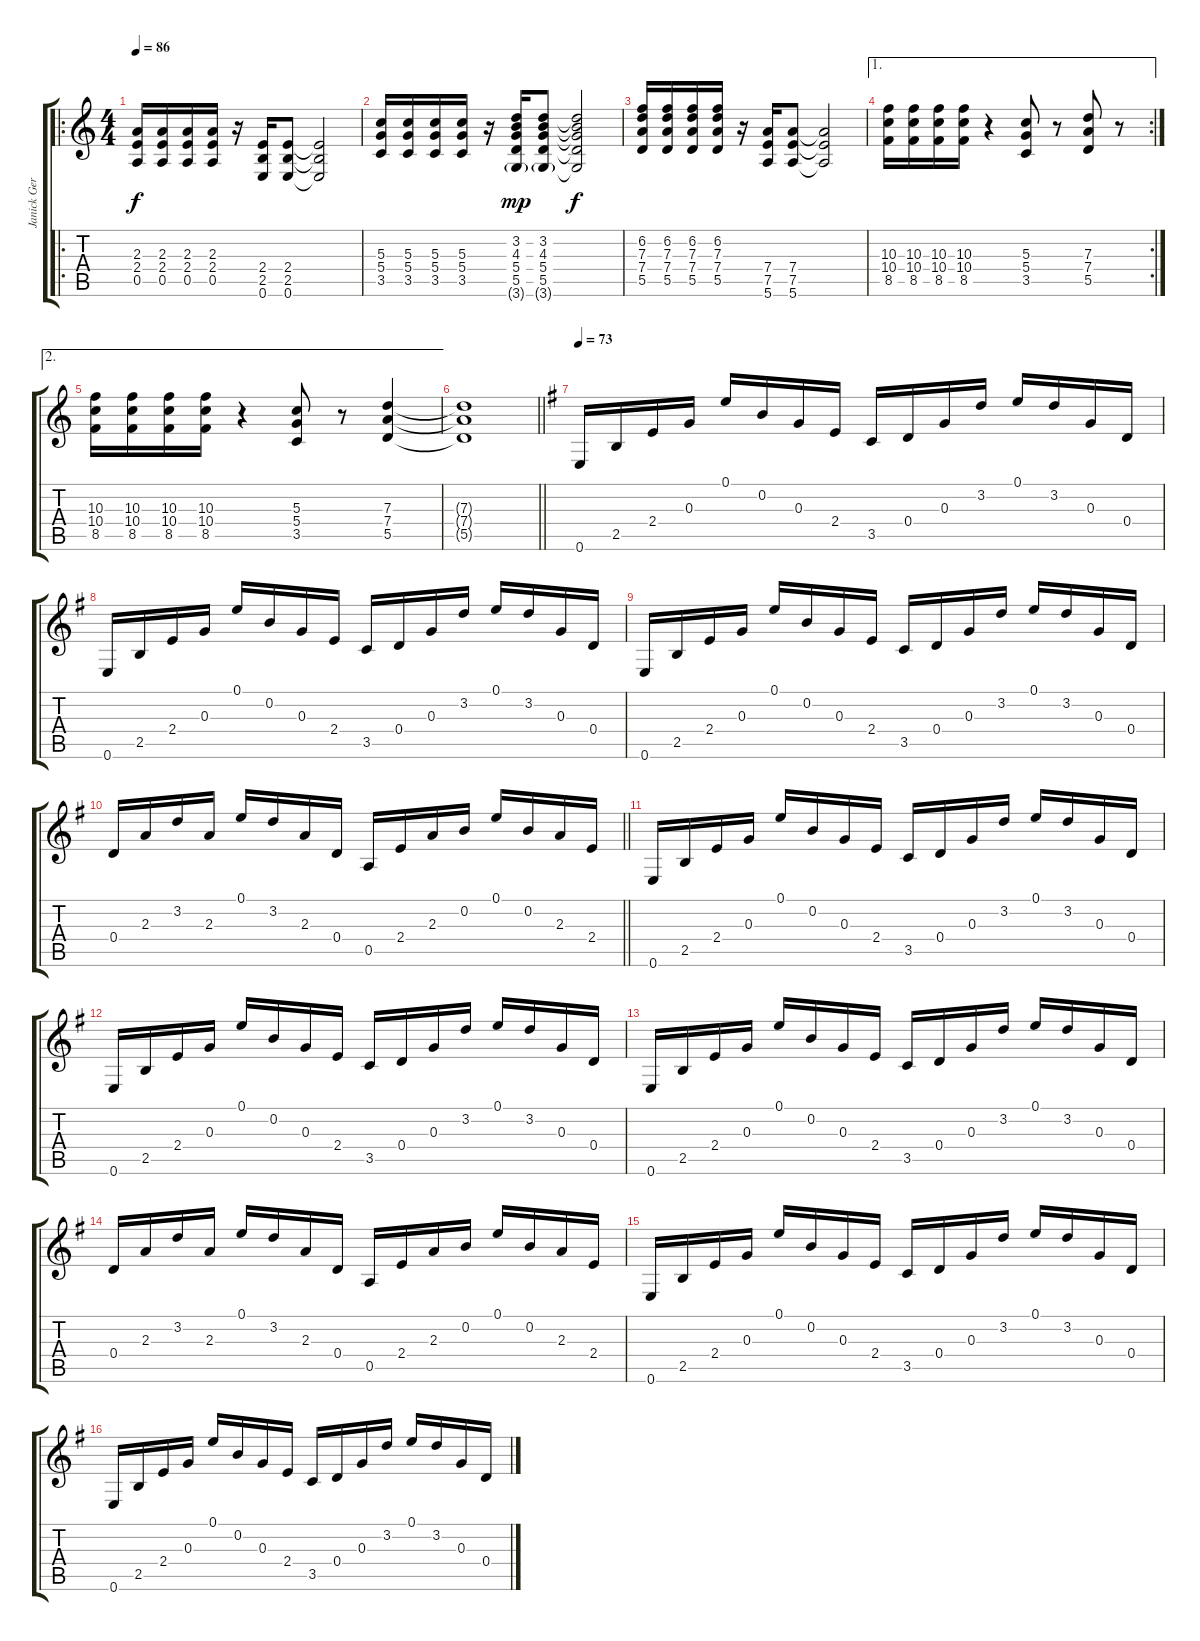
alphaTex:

\track ("Janick Gers" "Janick Ger") {instrument distortionguitar}
\staff {score tabs}
\tuning (E4 B3 G3 D3 A2 E2) {hide}
\ro
\ts (4 4)
\tempo 86
\clef g2
\ks c
(2.3 2.4 0.5).16{dy f instrument distortionguitar} (2.3 2.4 0.5).16 (2.3 2.4 0.5).16 (2.3 2.4 0.5).16 r.16 (2.4 2.5 0.6).16 (2.4 2.5 0.6).8 (2.4{t} 2.5{t} 0.6{t}).2 |
(5.3 5.4 3.5).16 (5.3 5.4 3.5).16 (5.3 5.4 3.5).16 (5.3 5.4 3.5).16 r.16 (3.2 4.3 5.4 5.5 3.6{g}).16{dy mp} (3.2 4.3 5.4 5.5 3.6{g}).8 (3.2{t} 4.3{t} 5.4{t} 5.5{t} 3.6{t}).2{dy f} |
(6.2 7.3 7.4 5.5).16 (6.2 7.3 7.4 5.5).16 (6.2 7.3 7.4 5.5).16 (6.2 7.3 7.4 5.5).16 r.16 (7.4 7.5 5.6).16 (7.4 7.5 5.6).8 (7.4{t} 7.5{t} 5.6{t}).2 |
\ae 1
\rc 2
(10.3 10.4 8.5).16 (10.3 10.4 8.5).16 (10.3 10.4 8.5).16 (10.3 10.4 8.5).16 r.4 (5.3 5.4 3.5).8 r.8 (7.3 7.4 5.5).8 r.8 |
\ae 2
(10.3 10.4 8.5).16 (10.3 10.4 8.5).16 (10.3 10.4 8.5).16 (10.3 10.4 8.5).16 r.4 (5.3 5.4 3.5).8 r.8 (7.3 7.4 5.5).4 |
\barLineRight lightlight
(7.3{t} 7.4{t} 5.5{t}).1 |
\tempo 73
\ks g
0.6.16{instrument acousticguitarsteel} 2.5.16 2.4.16 0.3.16 0.1.16 0.2.16 0.3.16 2.4.16 3.5.16 0.4.16 0.3.16 3.2.16 0.1.16 3.2.16 0.3.16 0.4.16 |
0.6.16 2.5.16 2.4.16 0.3.16 0.1.16 0.2.16 0.3.16 2.4.16 3.5.16 0.4.16 0.3.16 3.2.16 0.1.16 3.2.16 0.3.16 0.4.16 |
0.6.16 2.5.16 2.4.16 0.3.16 0.1.16 0.2.16 0.3.16 2.4.16 3.5.16 0.4.16 0.3.16 3.2.16 0.1.16 3.2.16 0.3.16 0.4.16 |
\barLineRight lightlight
0.4.16 2.3.16 3.2.16 2.3.16 0.1.16 3.2.16 2.3.16 0.4.16 0.5.16 2.4.16 2.3.16 0.2.16 0.1.16 0.2.16 2.3.16 2.4.16 |
0.6.16 2.5.16 2.4.16 0.3.16 0.1.16 0.2.16 0.3.16 2.4.16 3.5.16 0.4.16 0.3.16 3.2.16 0.1.16 3.2.16 0.3.16 0.4.16 |
0.6.16 2.5.16 2.4.16 0.3.16 0.1.16 0.2.16 0.3.16 2.4.16 3.5.16 0.4.16 0.3.16 3.2.16 0.1.16 3.2.16 0.3.16 0.4.16 |
0.6.16 2.5.16 2.4.16 0.3.16 0.1.16 0.2.16 0.3.16 2.4.16 3.5.16 0.4.16 0.3.16 3.2.16 0.1.16 3.2.16 0.3.16 0.4.16 |
0.4.16 2.3.16 3.2.16 2.3.16 0.1.16 3.2.16 2.3.16 0.4.16 0.5.16 2.4.16 2.3.16 0.2.16 0.1.16 0.2.16 2.3.16 2.4.16 |
0.6.16 2.5.16 2.4.16 0.3.16 0.1.16 0.2.16 0.3.16 2.4.16 3.5.16 0.4.16 0.3.16 3.2.16 0.1.16 3.2.16 0.3.16 0.4.16 |
0.6.16 2.5.16 2.4.16 0.3.16 0.1.16 0.2.16 0.3.16 2.4.16 3.5.16 0.4.16 0.3.16 3.2.16 0.1.16 3.2.16 0.3.16 0.4.16
